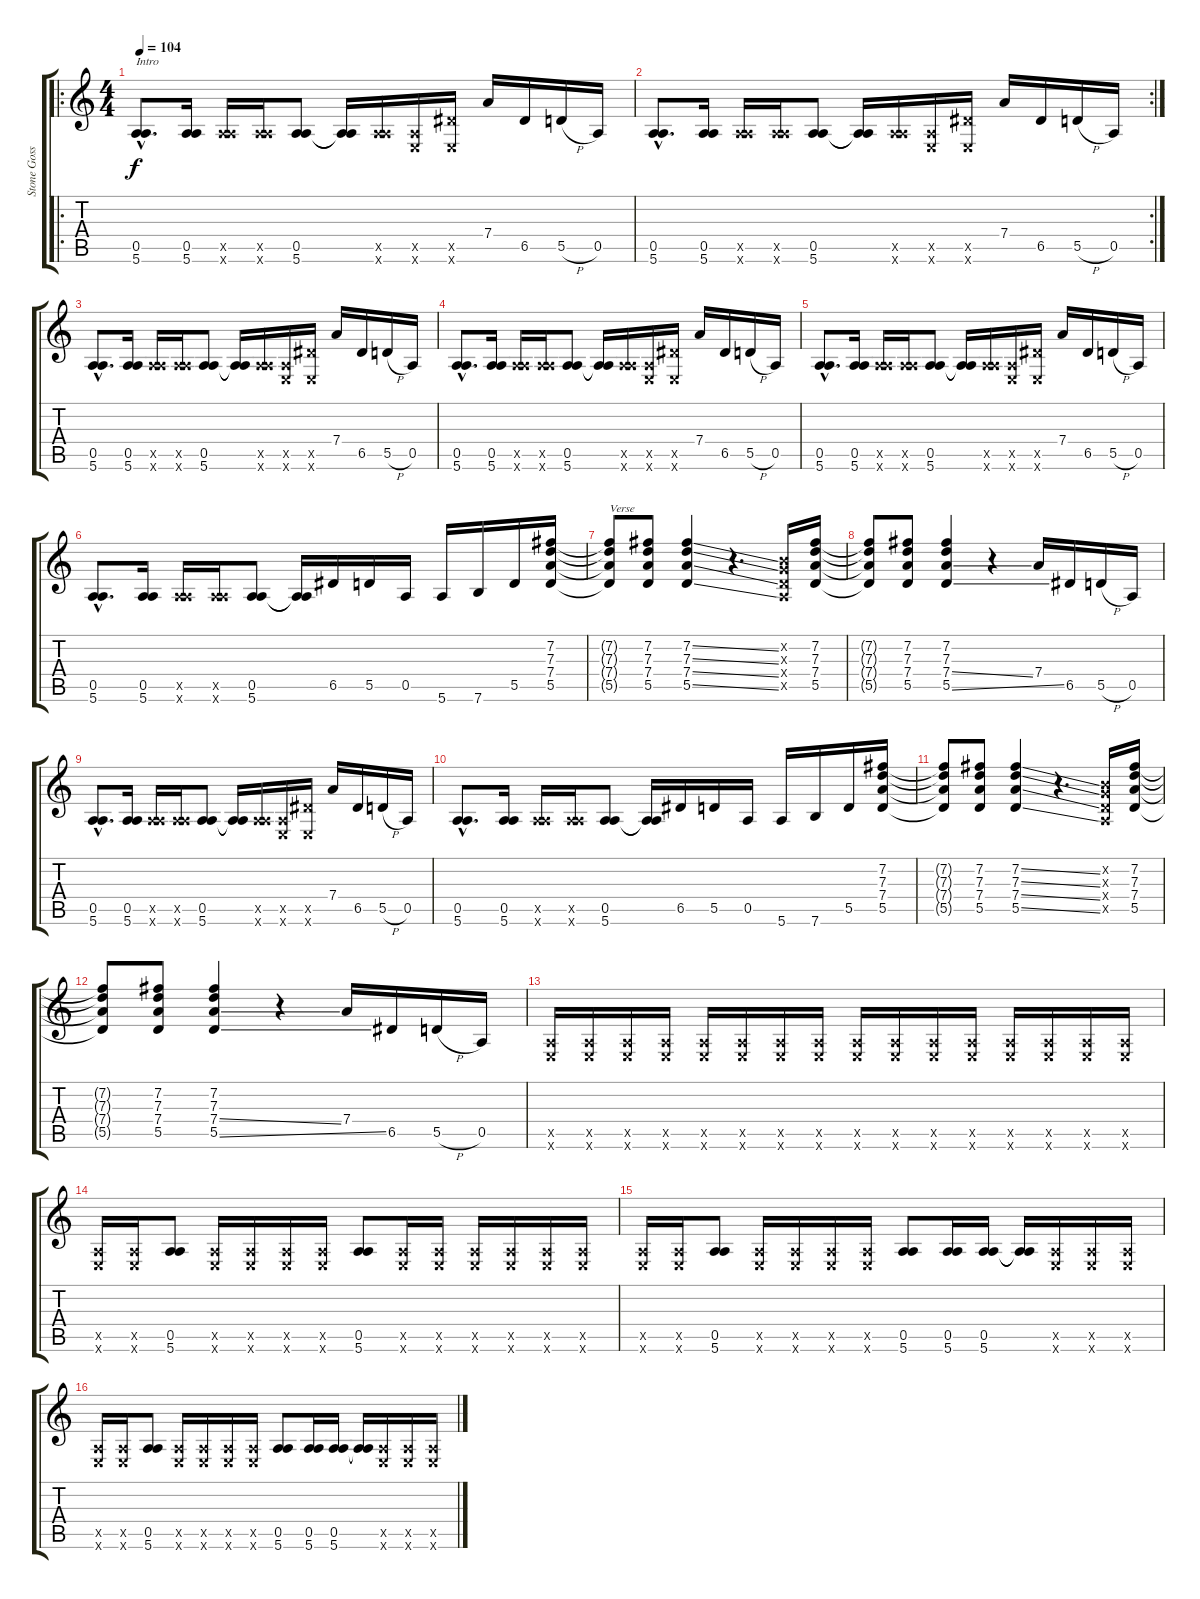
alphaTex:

\track ("Stone Gossard" "Stone Goss") {instrument distortionguitar}
\staff {score tabs}
\tuning (E4 B3 G3 D3 A2 E2) {hide}
\ro
\ts (4 4)
\tempo 104
\clef g2
\ks c
(0.5{hac} 5.6{hac}).8{d txt "Intro" dy f instrument distortionguitar} (0.5 5.6).16 (0.5{x} 5.6{x}).16 (0.5{x} 5.6{x}).16 (0.5 5.6).8 (0.5{t} 5.6{t}).16 (0.5{x} 5.6{x}).16 (0.5{x} 0.6{x}).16 (6.5{x} 0.6{x}).16 7.4.16 6.5.16 5.5{h}.16 0.5.16 |
\rc 2
(0.5{hac} 5.6{hac}).8{d} (0.5 5.6).16 (0.5{x} 5.6{x}).16 (0.5{x} 5.6{x}).16 (0.5 5.6).8 (0.5{t} 5.6{t}).16 (0.5{x} 5.6{x}).16 (0.5{x} 0.6{x}).16 (6.5{x} 0.6{x}).16 7.4.16 6.5.16 5.5{h}.16 0.5.16 |
(0.5{hac} 5.6{hac}).8{d} (0.5 5.6).16 (0.5{x} 5.6{x}).16 (0.5{x} 5.6{x}).16 (0.5 5.6).8 (0.5{t} 5.6{t}).16 (0.5{x} 5.6{x}).16 (0.5{x} 0.6{x}).16 (6.5{x} 0.6{x}).16 7.4.16 6.5.16 5.5{h}.16 0.5.16 |
(0.5{hac} 5.6{hac}).8{d} (0.5 5.6).16 (0.5{x} 5.6{x}).16 (0.5{x} 5.6{x}).16 (0.5 5.6).8 (0.5{t} 5.6{t}).16 (0.5{x} 5.6{x}).16 (0.5{x} 0.6{x}).16 (6.5{x} 0.6{x}).16 7.4.16 6.5.16 5.5{h}.16 0.5.16 |
(0.5{hac} 5.6{hac}).8{d} (0.5 5.6).16 (0.5{x} 5.6{x}).16 (0.5{x} 5.6{x}).16 (0.5 5.6).8 (0.5{t} 5.6{t}).16 (0.5{x} 5.6{x}).16 (0.5{x} 0.6{x}).16 (6.5{x} 0.6{x}).16 7.4.16 6.5.16 5.5{h}.16 0.5.16 |
(0.5{hac} 5.6{hac}).8{d} (0.5 5.6).16 (0.5{x} 5.6{x}).16 (0.5{x} 5.6{x}).16 (0.5 5.6).8 (0.5{t} 5.6{t}).16 6.5.16 5.5.16 0.5.16 5.6.16 7.6.16 5.5.16 (7.2 7.3 7.4 5.5).16 |
(7.2{t} 7.3{t} 7.4{t} 5.5{t}).8{txt "Verse"} (7.2 7.3 7.4 5.5).8 (7.2{ss} 7.3{ss} 7.4{ss} 5.5{ss}).4 r.4{d} (0.2{x} 0.3{x} 0.4{x} 0.5{x}).16 (7.2 7.3 7.4 5.5).16 |
(7.2{t} 7.3{t} 7.4{t} 5.5{t}).8 (7.2 7.3 7.4 5.5).8 (7.2 7.3 7.4{ss} 5.5{ss}).4 r.4 7.4.16 6.5.16 5.5{h}.16 0.5.16 |
(0.5{hac} 5.6{hac}).8{d} (0.5 5.6).16 (0.5{x} 5.6{x}).16 (0.5{x} 5.6{x}).16 (0.5 5.6).8 (0.5{t} 5.6{t}).16 (0.5{x} 5.6{x}).16 (0.5{x} 0.6{x}).16 (6.5{x} 0.6{x}).16 7.4.16 6.5.16 5.5{h}.16 0.5.16 |
(0.5{hac} 5.6{hac}).8{d} (0.5 5.6).16 (0.5{x} 5.6{x}).16 (0.5{x} 5.6{x}).16 (0.5 5.6).8 (0.5{t} 5.6{t}).16 6.5.16 5.5.16 0.5.16 5.6.16 7.6.16 5.5.16 (7.2 7.3 7.4 5.5).16 |
(7.2{t} 7.3{t} 7.4{t} 5.5{t}).8 (7.2 7.3 7.4 5.5).8 (7.2{ss} 7.3{ss} 7.4{ss} 5.5{ss}).4 r.4{d} (0.2{x} 0.3{x} 0.4{x} 0.5{x}).16 (7.2 7.3 7.4 5.5).16 |
(7.2{t} 7.3{t} 7.4{t} 5.5{t}).8 (7.2 7.3 7.4 5.5).8 (7.2 7.3 7.4{ss} 5.5{ss}).4 r.4 7.4.16 6.5.16 5.5{h}.16 0.5.16 |
(0.5{x} 0.6{x}).16 (0.5{x} 0.6{x}).16 (0.5{x} 0.6{x}).16 (0.5{x} 0.6{x}).16 (0.5{x} 0.6{x}).16 (0.5{x} 0.6{x}).16 (0.5{x} 0.6{x}).16 (0.5{x} 0.6{x}).16 (0.5{x} 0.6{x}).16 (0.5{x} 0.6{x}).16 (0.5{x} 0.6{x}).16 (0.5{x} 0.6{x}).16 (0.5{x} 0.6{x}).16 (0.5{x} 0.6{x}).16 (0.5{x} 0.6{x}).16 (0.5{x} 0.6{x}).16 |
(0.5{x} 0.6{x}).16 (0.5{x} 0.6{x}).16 (0.5 5.6).8 (0.5{x} 0.6{x}).16 (0.5{x} 0.6{x}).16 (0.5{x} 0.6{x}).16 (0.5{x} 0.6{x}).16 (0.5 5.6).8 (0.5{x} 0.6{x}).16 (0.5{x} 0.6{x}).16 (0.5{x} 0.6{x}).16 (0.5{x} 0.6{x}).16 (0.5{x} 0.6{x}).16 (0.5{x} 0.6{x}).16 |
(0.5{x} 0.6{x}).16 (0.5{x} 0.6{x}).16 (0.5 5.6).8 (0.5{x} 0.6{x}).16 (0.5{x} 0.6{x}).16 (0.5{x} 0.6{x}).16 (0.5{x} 0.6{x}).16 (0.5 5.6).8 (0.5 5.6).16 (0.5 5.6).16 (0.5{t} 5.6{t}).16 (0.5{x} 0.6{x}).16 (0.5{x} 0.6{x}).16 (0.5{x} 0.6{x}).16 |
(0.5{x} 0.6{x}).16 (0.5{x} 0.6{x}).16 (0.5 5.6).8 (0.5{x} 0.6{x}).16 (0.5{x} 0.6{x}).16 (0.5{x} 0.6{x}).16 (0.5{x} 0.6{x}).16 (0.5 5.6).8 (0.5 5.6).16 (0.5 5.6).16 (0.5{t} 5.6{t}).16 (0.5{x} 0.6{x}).16 (0.5{x} 0.6{x}).16 (0.5{x} 0.6{x}).16
